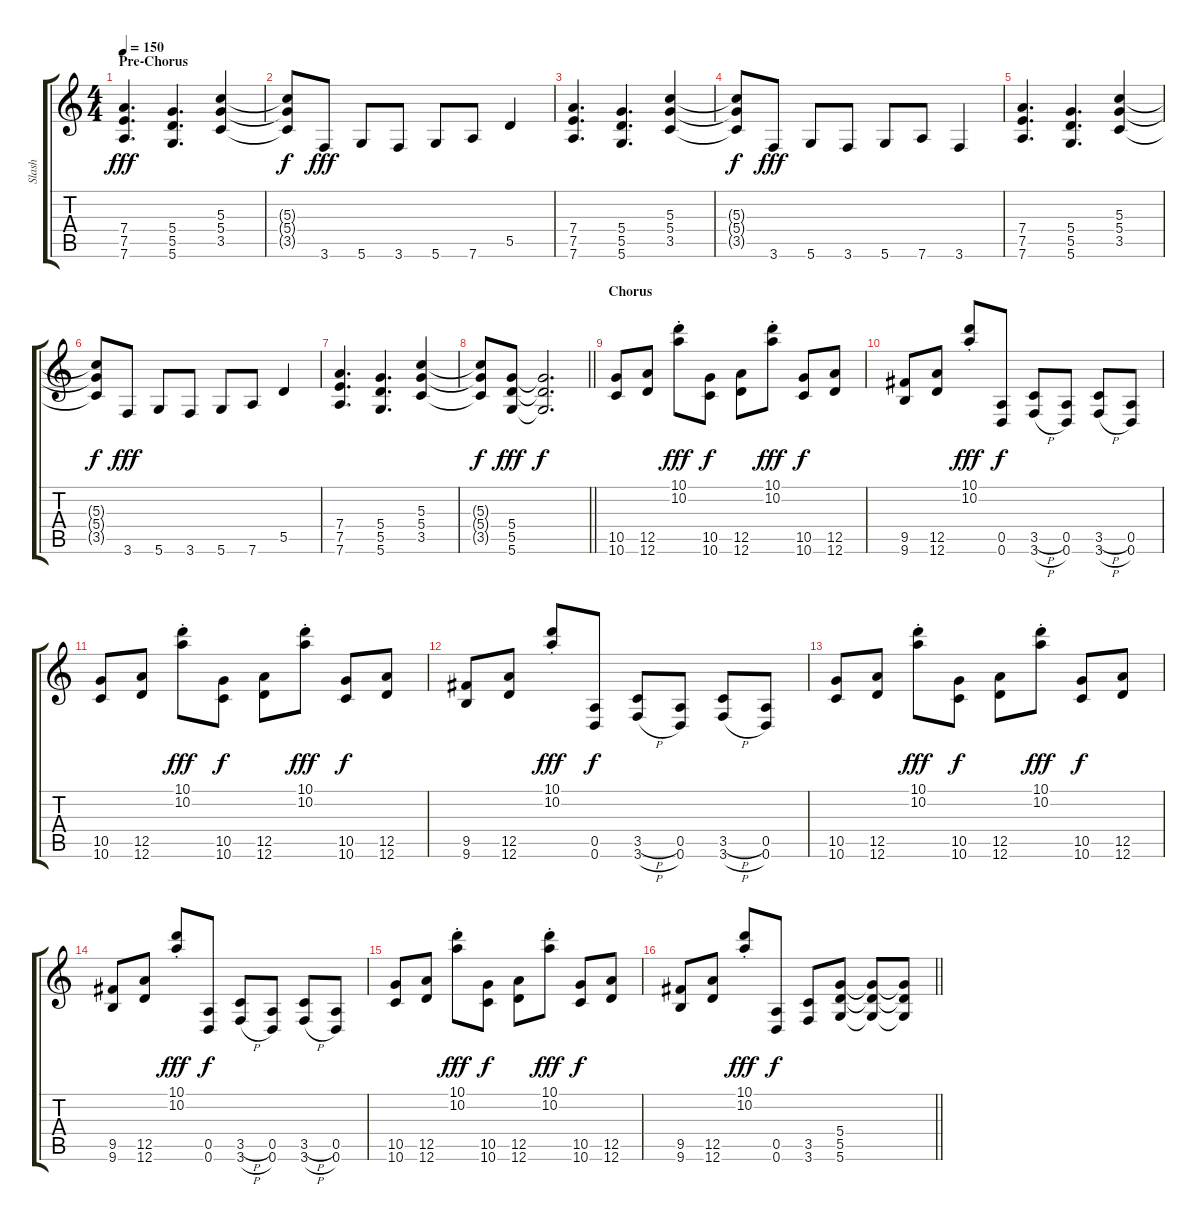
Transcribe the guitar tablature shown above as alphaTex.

\track ("Slash" "Slash") {instrument distortionguitar}
\staff {score tabs}
\tuning (E4 B3 G3 D3 A2 D2) {hide}
\ts (4 4)
\section ("" "Pre-Chorus")
\tempo 150
\clef g2
\ks c
(7.4 7.5 7.6).4{d dy fff volume 12} (5.4 5.5 5.6).4{d} (5.3 5.4 3.5).4 |
(5.3{t} 5.4{t} 3.5{t}).8{dy f} 3.6.8{dy fff} 5.6.8 3.6.8 5.6.8 7.6.8 5.5.4 |
(7.4 7.5 7.6).4{d} (5.4 5.5 5.6).4{d} (5.3 5.4 3.5).4 |
(5.3{t} 5.4{t} 3.5{t}).8{dy f} 3.6.8{dy fff} 5.6.8 3.6.8 5.6.8 7.6.8 3.6.4 |
(7.4 7.5 7.6).4{d} (5.4 5.5 5.6).4{d} (5.3 5.4 3.5).4 |
(5.3{t} 5.4{t} 3.5{t}).8{dy f} 3.6.8{dy fff} 5.6.8 3.6.8 5.6.8 7.6.8 5.5.4 |
(7.4 7.5 7.6).4{d} (5.4 5.5 5.6).4{d} (5.3 5.4 3.5).4 |
\barLineRight lightlight
(5.3{t} 5.4{t} 3.5{t}).8{dy f} (5.4 5.5 5.6).8{dy fff} (5.4{t} 5.5{t} 5.6{t}).2{d dy f} |
\section ("" "Chorus")
(10.5 10.6).8{volume 14 instrument distortionguitar} (12.5 12.6).8 (10.1{st} 10.2{st}).8{dy fff} (10.5 10.6).8{dy f} (12.5 12.6).8 (10.1{st} 10.2{st}).8{dy fff} (10.5 10.6).8{dy f} (12.5 12.6).8 |
(9.5 9.6).8 (12.5 12.6).8 (10.1{st} 10.2{st}).8{dy fff} (0.5 0.6).8{dy f} (3.5{h} 3.6{h}).8 (0.5 0.6).8 (3.5{h} 3.6{h}).8 (0.5 0.6).8 |
(10.5 10.6).8 (12.5 12.6).8 (10.1{st} 10.2{st}).8{dy fff} (10.5 10.6).8{dy f} (12.5 12.6).8 (10.1{st} 10.2{st}).8{dy fff} (10.5 10.6).8{dy f} (12.5 12.6).8 |
(9.5 9.6).8 (12.5 12.6).8 (10.1{st} 10.2{st}).8{dy fff} (0.5 0.6).8{dy f} (3.5{h} 3.6{h}).8 (0.5 0.6).8 (3.5{h} 3.6{h}).8 (0.5 0.6).8 |
(10.5 10.6).8 (12.5 12.6).8 (10.1{st} 10.2{st}).8{dy fff} (10.5 10.6).8{dy f} (12.5 12.6).8 (10.1{st} 10.2{st}).8{dy fff} (10.5 10.6).8{dy f} (12.5 12.6).8 |
(9.5 9.6).8 (12.5 12.6).8 (10.1{st} 10.2{st}).8{dy fff} (0.5 0.6).8{dy f} (3.5{h} 3.6{h}).8 (0.5 0.6).8 (3.5{h} 3.6{h}).8 (0.5 0.6).8 |
(10.5 10.6).8 (12.5 12.6).8 (10.1{st} 10.2{st}).8{dy fff} (10.5 10.6).8{dy f} (12.5 12.6).8 (10.1{st} 10.2{st}).8{dy fff} (10.5 10.6).8{dy f} (12.5 12.6).8 |
\barLineRight lightlight
(9.5 9.6).8 (12.5 12.6).8 (10.1{st} 10.2{st}).8{dy fff} (0.5 0.6).8{dy f} (3.5 3.6).8 (5.4 5.5 5.6).8 (5.4{t} 5.5{t} 5.6{t}).8 (5.4{t} 5.5{t} 5.6{t}).8
